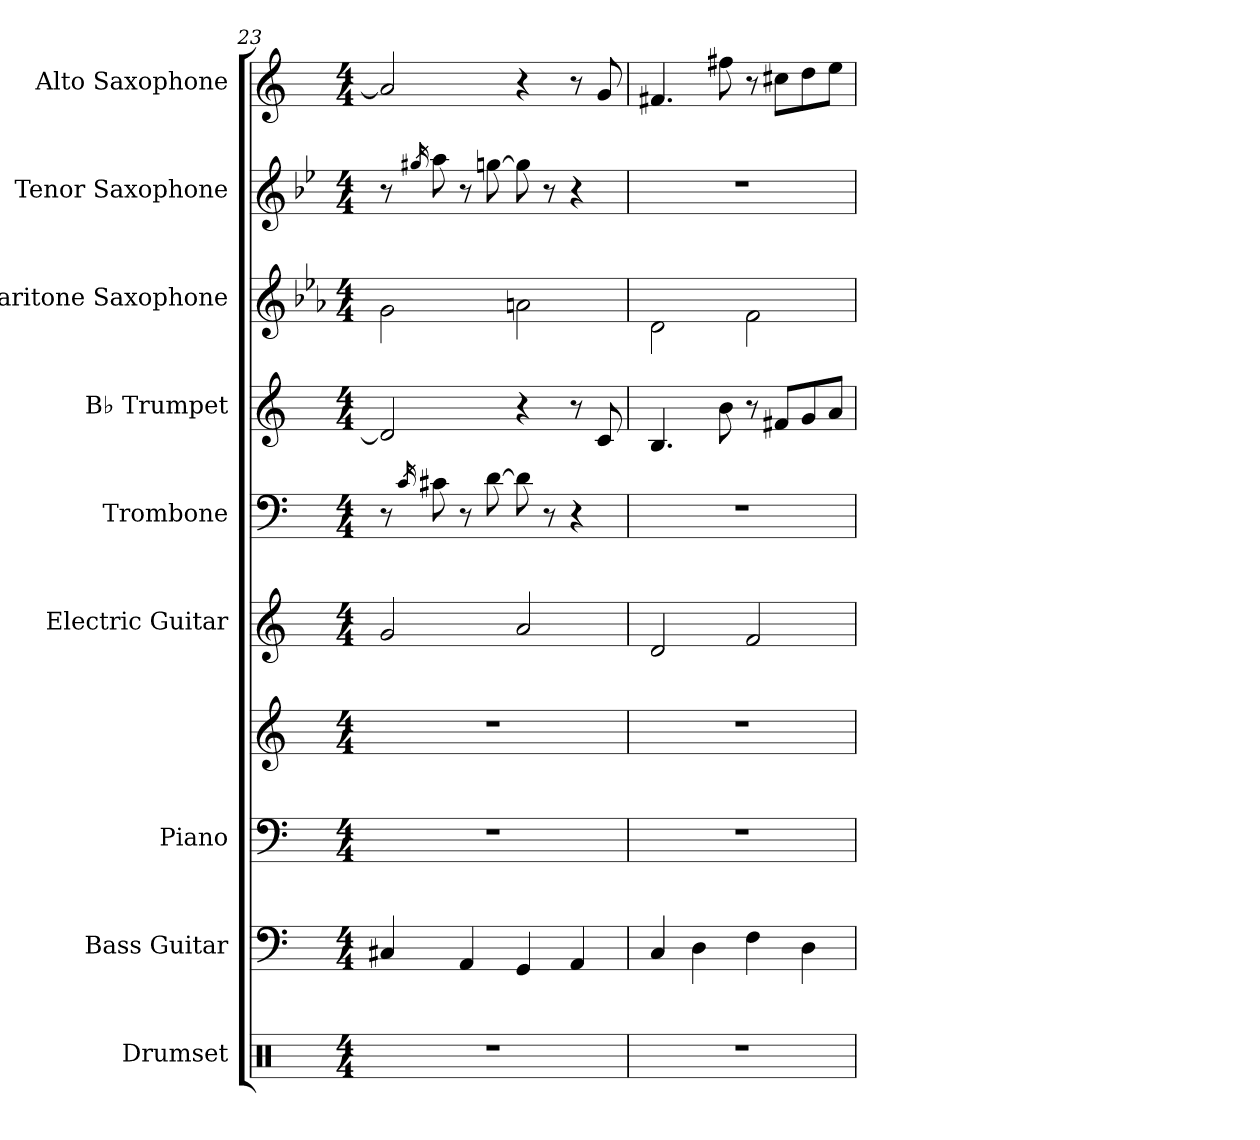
**kern	**kern	**kern	**kern	**kern	**kern	**kern	**kern	**kern	**kern
*part9	*part8	*part7	*part7	*part6	*part5	*part4	*part3	*part2	*part1
*staff10	*staff9	*staff8	*staff7	*staff6	*staff5	*staff4	*staff3	*staff2	*staff1
*I"Drumset	*I"Bass Guitar	*I"Piano	*	*I"Electric Guitar	*I"Trombone	*I"B♭ Trumpet	*I"Baritone Saxophone	*I"Tenor Saxophone	*I"Alto Saxophone
*I'D. Set	*I'B. Guit.	*I'Pno.	*	*I'El. Guit.	*I'Tbn.	*I'B♭ Tpt.	*I'Bar. Sax.	*I'T. Sax.	*I'A. Sax.
*clefX	*clefF4	*clefF4	*clefG2	*clefG2	*clefF4	*clefG2	*clefG2	*clefG2	*clefG2
*	*ITrd7c12	*	*	*	*	*ITrd1c2	*ITrd12c21	*ITrd8c14	*ITrd5c9
*k[]	*k[]	*k[]	*k[]	*k[]	*k[]	*k[b-e-]	*k[b-e-a-]	*k[b-e-]	*k[b-e-a-]
*M4/4	*M4/4	*M4/4	*M4/4	*M4/4	*M4/4	*M4/4	*M4/4	*M4/4	*M4/4
=23	=23	=23	=23	=23	=23	=23	=23	=23	=23
1r	4CC#X/	1r	1r	2g/	8r	2c#/]	2G\	8r	2c#/]
.	.	.	.	.	16qc/	.	.	16qg#X/	.
.	.	.	.	.	8c#X\	.	.	8a\	.
.	4AAA/	.	.	.	8r	.	.	8r	.
.	.	.	.	.	[8d\	.	.	[8gn\	.
.	4GGG/	.	.	2a/	8d\]	4r	2An\	8g\]	4r
.	.	.	.	.	8r	.	.	8r	.
.	4AAA/	.	.	.	4r	8r	.	4r	8r
.	.	.	.	.	.	8B-/	.	.	8B-/
!!LO:PB:g=z
=24	=24	=24	=24	=24	=24	=24	=24	=24	=24
1r	4CC/	1r	1r	2d/	1r	4.A/	2D\	1r	4.An/
.	4DD\	.	.	.	.	.	.	.	.
.	.	.	.	.	.	8a\	.	.	8an\
.	4FF\	.	.	2f/	.	8r	2F\	.	8r
.	.	.	.	.	.	8en/L	.	.	8en\L
.	4DD\	.	.	.	.	8f/	.	.	8f\
.	.	.	.	.	.	8g/J	.	.	8g\J
=	=	=	=	=	=	=	=	=	=
*-	*-	*-	*-	*-	*-	*-	*-	*-	*-
